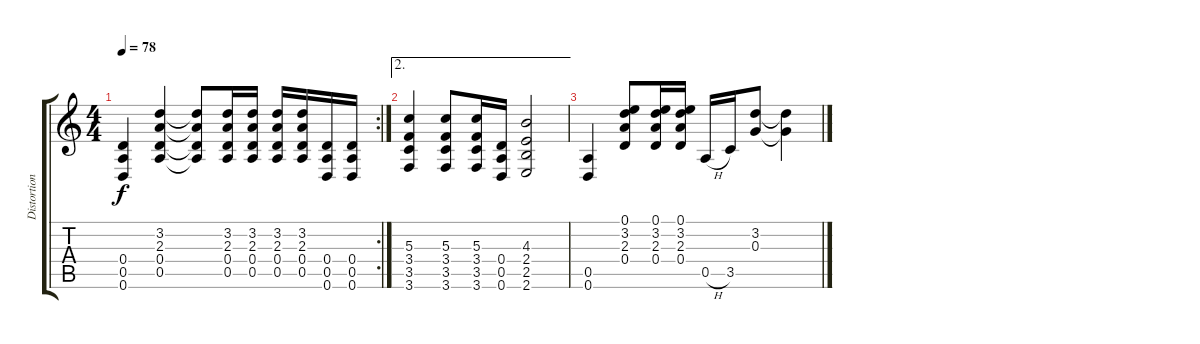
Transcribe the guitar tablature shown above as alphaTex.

\track ("Distortion" "Distortion") {instrument distortionguitar}
\staff {score tabs}
\tuning (E4 B3 G3 D3 A2 D2) {hide}
\rc 2
\ts (4 4)
\tempo 78
\clef g2
\ks c
(0.4 0.5 0.6).4{dy f} (3.2 2.3 0.4 0.5).4 (3.2{t} 2.3{t} 0.4{t} 0.5{t}).8 (3.2 2.3 0.4 0.5).16 (3.2 2.3 0.4 0.5).16 (3.2 2.3 0.4 0.5).16 (3.2 2.3 0.4 0.5).16 (0.4 0.5 0.6).16 (0.4 0.5 0.6).16 |
\ae 2
(5.3 3.4 3.5 3.6).4 (5.3 3.4 3.5 3.6).8 (5.3 3.4 3.5 3.6).16 (0.4 0.5 0.6).16 (4.3 2.4 2.5 2.6).2 |
(0.5 0.6).4 (0.1 3.2 2.3 0.4).8 (0.1 3.2 2.3 0.4).16 (0.1 3.2 2.3 0.4).16 0.5{h}.16 3.5.16 (3.2 0.3).8 (3.2{t} 0.3{t}).4
